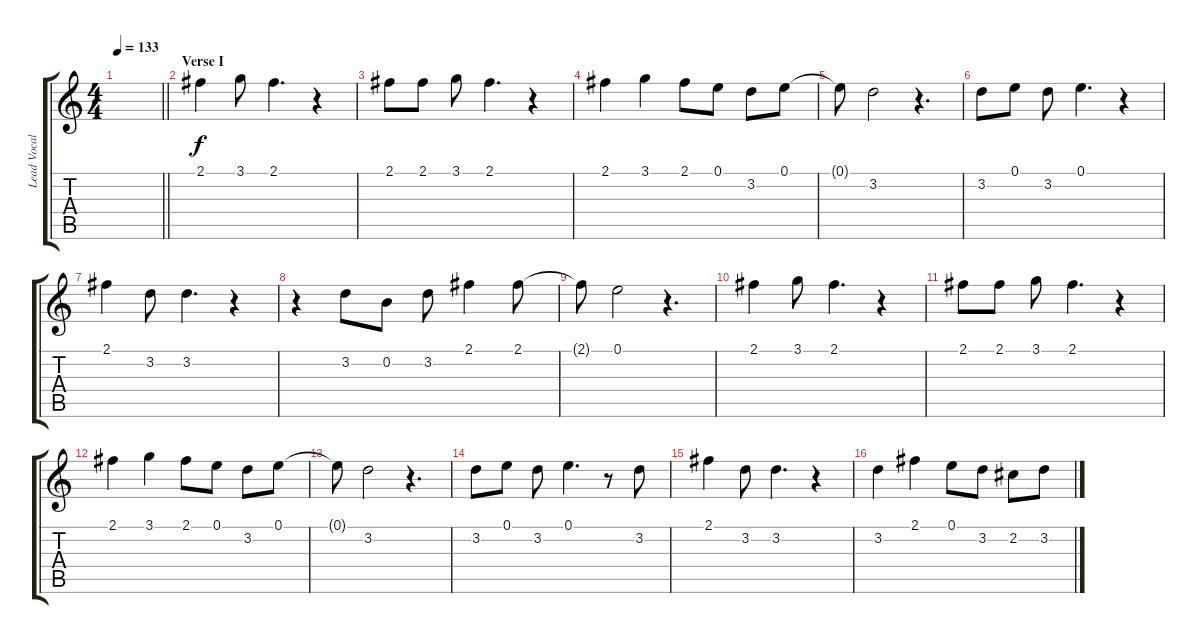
\track ("Lead Vocals" "Lead Vocal") {instrument electricguitarjazz}
\staff {score tabs}
\tuning (E4 B3 G3 D3 A2 E2) {hide}
\ts (4 4)
\tempo 133
\clef g2
\barLineRight lightlight
\ks c
|
\section ("" "Verse I")
2.1.4 3.1.8 2.1.4{d} r.4 |
2.1.8 2.1.8 3.1.8 2.1.4{d} r.4 |
2.1.4 3.1.4 2.1.8 0.1.8 3.2.8 0.1.8 |
0.1{t}.8 3.2.2 r.4{d} |
3.2.8 0.1.8 3.2.8 0.1.4{d} r.4 |
2.1.4 3.2.8 3.2.4{d} r.4 |
r.4 3.2.8 0.2.8 3.2.8 2.1.4 2.1.8 |
2.1{t}.8 0.1.2 r.4{d} |
2.1.4 3.1.8 2.1.4{d} r.4 |
2.1.8 2.1.8 3.1.8 2.1.4{d} r.4 |
2.1.4 3.1.4 2.1.8 0.1.8 3.2.8 0.1.8 |
0.1{t}.8 3.2.2 r.4{d} |
3.2.8 0.1.8 3.2.8 0.1.4{d} r.8 3.2.8 |
2.1.4 3.2.8 3.2.4{d} r.4 |
3.2.4 2.1.4 0.1.8 3.2.8 2.2.8 3.2.8
